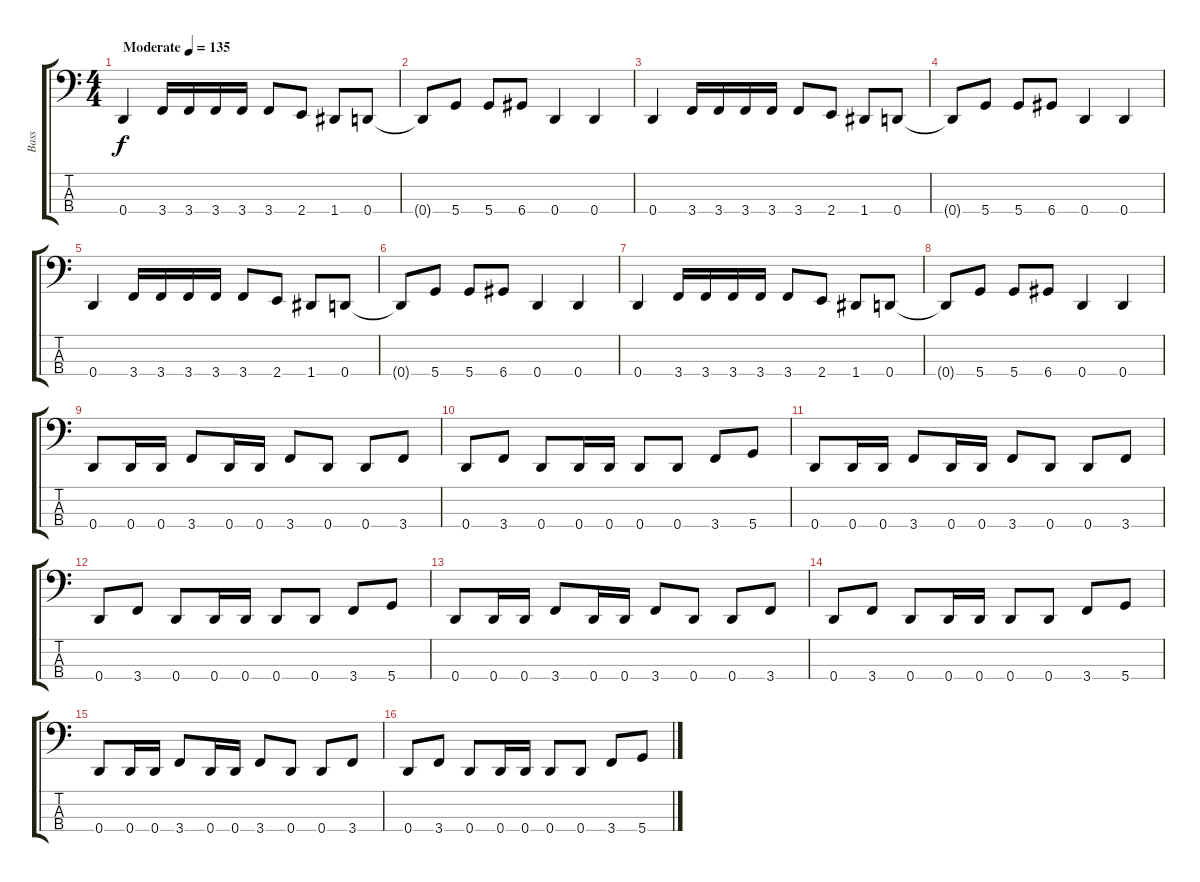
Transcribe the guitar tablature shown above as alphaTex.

\track ("Bass" "Bass") {instrument electricbassfinger}
\staff {score tabs}
\tuning (G2 D2 A1 D1) {hide}
\ts (4 4)
\tempo (135 "Moderate")
\clef f4
\ks c
0.4.4{dy f instrument electricbassfinger} 3.4.16 3.4.16 3.4.16 3.4.16 3.4.8 2.4.8 1.4.8 0.4.8 |
0.4{t}.8 5.4.8 5.4.8 6.4.8 0.4.4 0.4.4 |
0.4.4 3.4.16 3.4.16 3.4.16 3.4.16 3.4.8 2.4.8 1.4.8 0.4.8 |
0.4{t}.8 5.4.8 5.4.8 6.4.8 0.4.4 0.4.4 |
0.4.4 3.4.16 3.4.16 3.4.16 3.4.16 3.4.8 2.4.8 1.4.8 0.4.8 |
0.4{t}.8 5.4.8 5.4.8 6.4.8 0.4.4 0.4.4 |
0.4.4 3.4.16 3.4.16 3.4.16 3.4.16 3.4.8 2.4.8 1.4.8 0.4.8 |
0.4{t}.8 5.4.8 5.4.8 6.4.8 0.4.4 0.4.4 |
0.4.8 0.4.16 0.4.16 3.4.8 0.4.16 0.4.16 3.4.8 0.4.8 0.4.8 3.4.8 |
0.4.8 3.4.8 0.4.8 0.4.16 0.4.16 0.4.8 0.4.8 3.4.8 5.4.8 |
0.4.8 0.4.16 0.4.16 3.4.8 0.4.16 0.4.16 3.4.8 0.4.8 0.4.8 3.4.8 |
0.4.8 3.4.8 0.4.8 0.4.16 0.4.16 0.4.8 0.4.8 3.4.8 5.4.8 |
0.4.8 0.4.16 0.4.16 3.4.8 0.4.16 0.4.16 3.4.8 0.4.8 0.4.8 3.4.8 |
0.4.8 3.4.8 0.4.8 0.4.16 0.4.16 0.4.8 0.4.8 3.4.8 5.4.8 |
0.4.8 0.4.16 0.4.16 3.4.8 0.4.16 0.4.16 3.4.8 0.4.8 0.4.8 3.4.8 |
0.4.8 3.4.8 0.4.8 0.4.16 0.4.16 0.4.8 0.4.8 3.4.8 5.4.8
